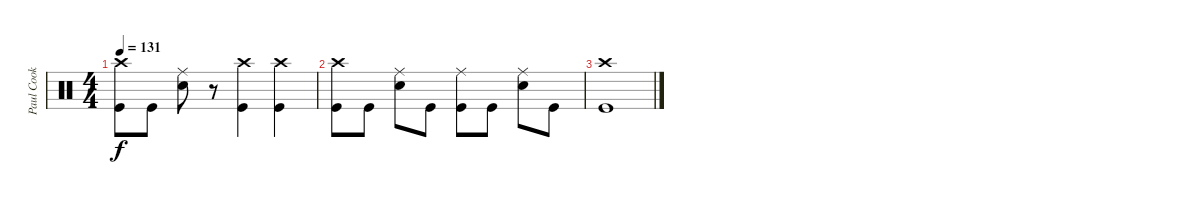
\track ("Paul Cook" "Paul Cook") {instrument percussion}
\staff {score}
\articulation defaults
\ts (4 4)
\tempo 131
\clef neutral
\ks c
("Crash high (hit)" "Kick (hit)").8{dy f} "Kick (hit)".8 ("Ride (middle)" "Snare (hit) 2").8 r.8 ("Crash high (hit)" "Kick (hit)").4 ("Crash high (hit)" "Kick (hit)").4 |
("Crash high (hit)" "Kick (hit)").8 "Kick (hit)".8 ("Ride (middle)" "Snare (hit) 2").8 "Kick (hit)".8 ("Ride (middle)" "Kick (hit)").8 "Kick (hit)".8 ("Ride (middle)" "Snare (hit) 2").8 "Kick (hit)".8 |
("Crash high (hit)" "Kick (hit)").1
